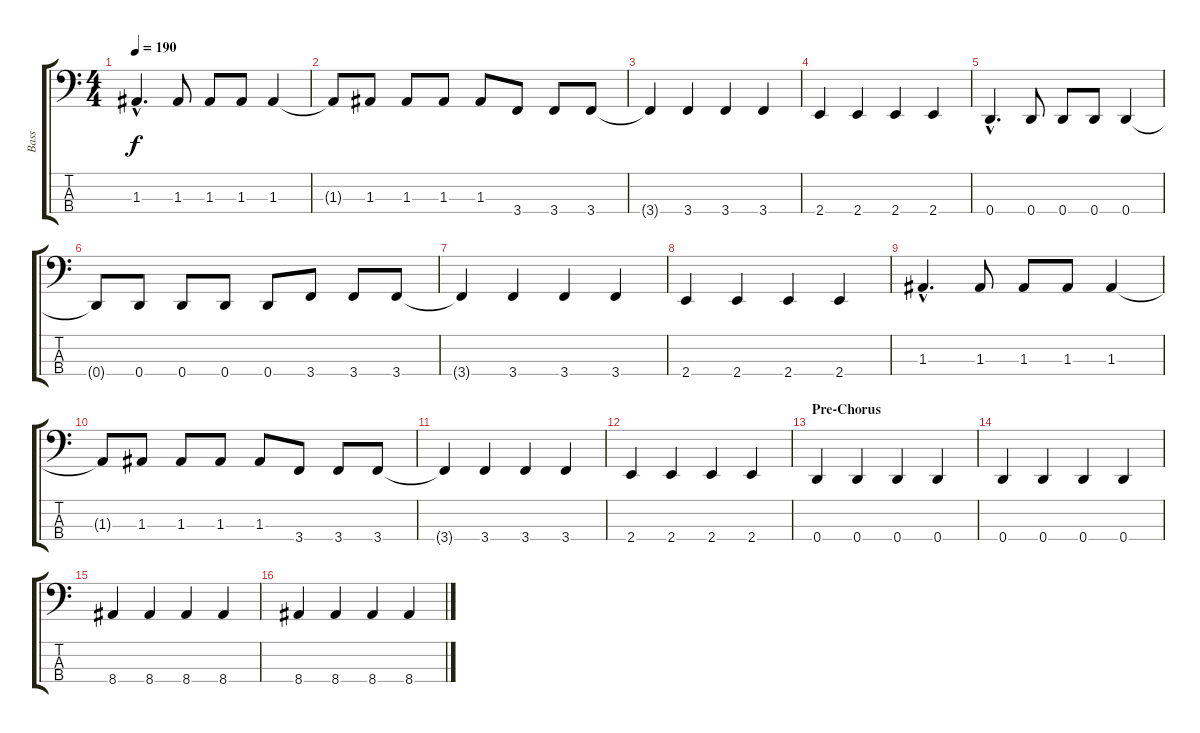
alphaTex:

\track ("Bass" "Bass") {instrument electricbasspick}
\staff {score tabs}
\tuning (G2 D2 A1 D1) {hide}
\ts (4 4)
\tempo 190
\clef f4
\ks c
1.3{hac}.4{d dy f} 1.3.8 1.3.8 1.3.8 1.3.4 |
1.3{t}.8 1.3.8 1.3.8 1.3.8 1.3.8 3.4.8 3.4.8 3.4.8 |
3.4{t}.4 3.4.4 3.4.4 3.4.4 |
2.4.4 2.4.4 2.4.4 2.4.4 |
0.4{hac}.4{d} 0.4.8 0.4.8 0.4.8 0.4.4 |
0.4{t}.8 0.4.8 0.4.8 0.4.8 0.4.8 3.4.8 3.4.8 3.4.8 |
3.4{t}.4 3.4.4 3.4.4 3.4.4 |
2.4.4 2.4.4 2.4.4 2.4.4 |
1.3{hac}.4{d} 1.3.8 1.3.8 1.3.8 1.3.4 |
1.3{t}.8 1.3.8 1.3.8 1.3.8 1.3.8 3.4.8 3.4.8 3.4.8 |
3.4{t}.4 3.4.4 3.4.4 3.4.4 |
2.4.4 2.4.4 2.4.4 2.4.4 |
\section ("" "Pre-Chorus")
0.4.4 0.4.4 0.4.4 0.4.4 |
0.4.4 0.4.4 0.4.4 0.4.4 |
8.4.4 8.4.4 8.4.4 8.4.4 |
8.4.4 8.4.4 8.4.4 8.4.4
